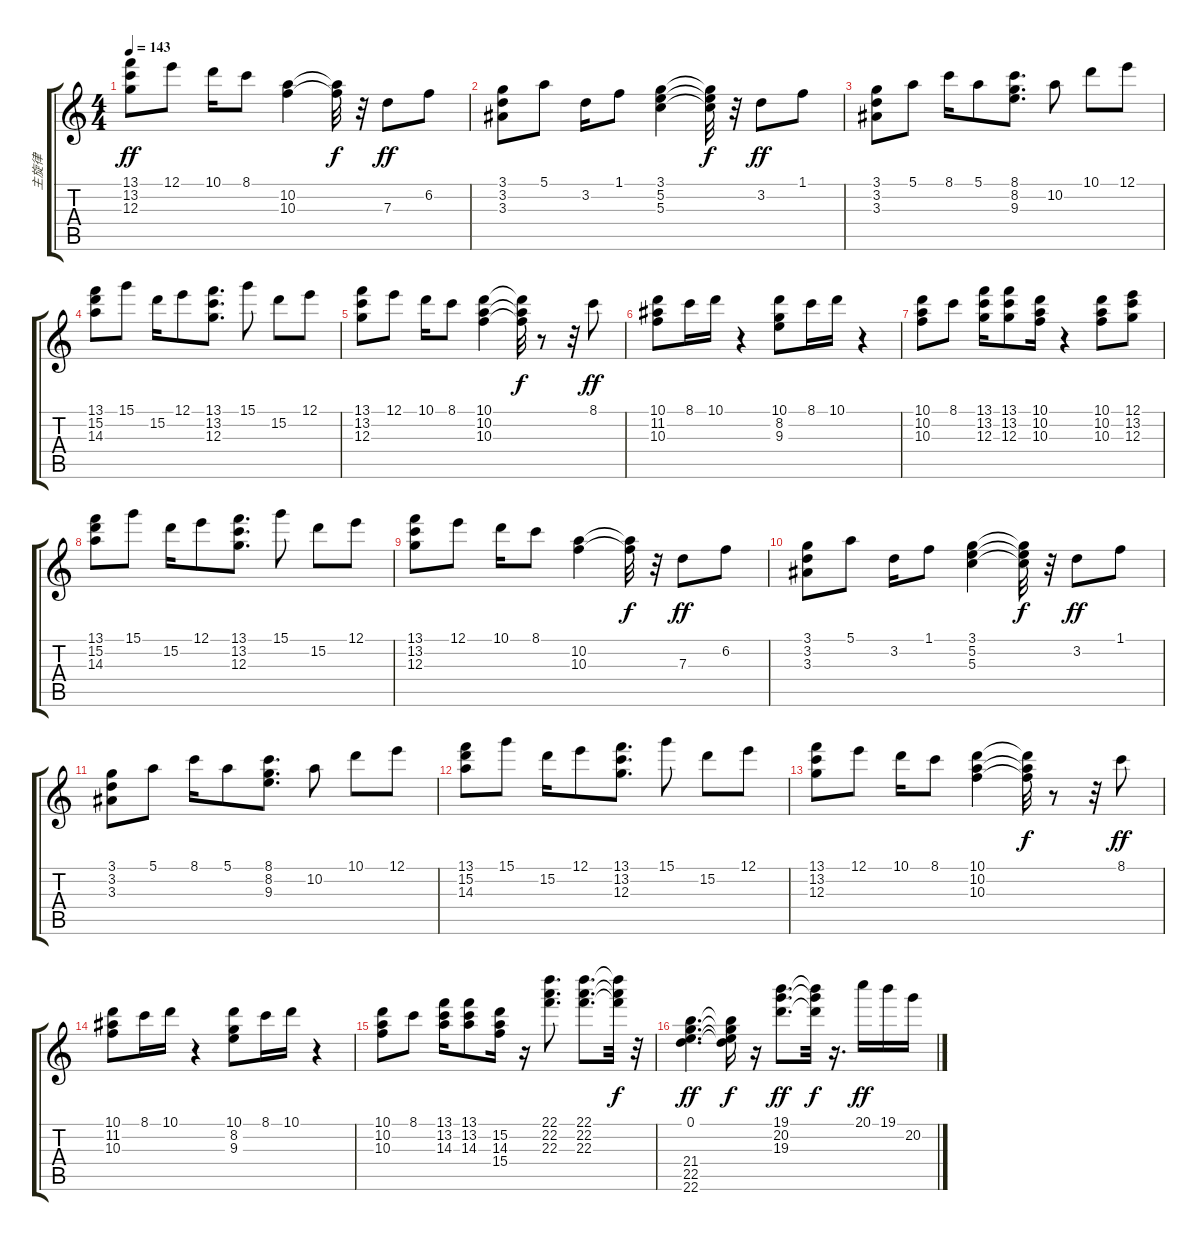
\track ("主旋律" "主旋律") {instrument overdrivenguitar}
\staff {score tabs}
\tuning (E4 B3 G3 D3 A2 E2) {hide}
\ts (4 4)
\tempo 143
\clef g2
\ks c
(13.1 13.2 12.3).8{dy ff} 12.1.8 10.1.16 8.1.8 (10.2 10.3).4 (10.2{t} 10.3{t}).32{dy f} r.32 7.3.8{dy ff} 6.2.8 |
(3.1 3.2 3.3).8 5.1.8 3.2.16 1.1.8 (3.1 5.2 5.3).4 (3.1{t} 5.2{t} 5.3{t}).32{dy f} r.32 3.2.8{dy ff} 1.1.8 |
(3.1 3.2 3.3).8 5.1.8 8.1.16 5.1.8 (8.1 8.2 9.3).8{d} 10.2.8 10.1.8 12.1.8 |
(13.1 15.2 14.3).8 15.1.8 15.2.16 12.1.8 (13.1 13.2 12.3).8{d} 15.1.8 15.2.8 12.1.8 |
(13.1 13.2 12.3).8 12.1.8 10.1.16 8.1.8 (10.1 10.2 10.3).4 (10.1{t} 10.2{t} 10.3{t}).32{dy f} r.8 r.32 8.1.8{dy ff} |
(10.1 11.2 10.3).8 8.1.16 10.1.16 r.4 (10.1 8.2 9.3).8 8.1.16 10.1.16 r.4 |
(10.1 10.2 10.3).8 8.1.8 (13.1 13.2 12.3).16 (13.1 13.2 12.3).8 (10.1 10.2 10.3).16 r.4 (10.1 10.2 10.3).8 (12.1 13.2 12.3).8 |
(13.1 15.2 14.3).8 15.1.8 15.2.16 12.1.8 (13.1 13.2 12.3).8{d} 15.1.8 15.2.8 12.1.8 |
(13.1 13.2 12.3).8 12.1.8 10.1.16 8.1.8 (10.2 10.3).4 (10.2{t} 10.3{t}).32{dy f} r.32 7.3.8{dy ff} 6.2.8 |
(3.1 3.2 3.3).8 5.1.8 3.2.16 1.1.8 (3.1 5.2 5.3).4 (3.1{t} 5.2{t} 5.3{t}).32{dy f} r.32 3.2.8{dy ff} 1.1.8 |
(3.1 3.2 3.3).8 5.1.8 8.1.16 5.1.8 (8.1 8.2 9.3).8{d} 10.2.8 10.1.8 12.1.8 |
(13.1 15.2 14.3).8 15.1.8 15.2.16 12.1.8 (13.1 13.2 12.3).8{d} 15.1.8 15.2.8 12.1.8 |
(13.1 13.2 12.3).8 12.1.8 10.1.16 8.1.8 (10.1 10.2 10.3).4 (10.1{t} 10.2{t} 10.3{t}).32{dy f} r.8 r.32 8.1.8{dy ff} |
(10.1 11.2 10.3).8 8.1.16 10.1.16 r.4 (10.1 8.2 9.3).8 8.1.16 10.1.16 r.4 |
(10.1 10.2 10.3).8 8.1.8 (13.1 13.2 14.3).16 (13.1 13.2 14.3).8 (15.2 14.3 15.4).16 r.16 (22.1 22.2 22.3).8{d} (22.1 22.2 22.3).8{d} (22.1{t} 22.2{t} 22.3{t}).32{dy f} r.32 |
(0.1 21.4 22.5 22.6).4{d dy ff} (0.1{t} 21.4{t} 22.5{t} 22.6{t}).16{dy f} r.16 (19.1 20.2 19.3).8{d dy ff} (19.1{t} 20.2{t} 19.3{t}).32{dy f} r.16{d} 20.1.16{dy ff} 19.1.16 20.2.16
